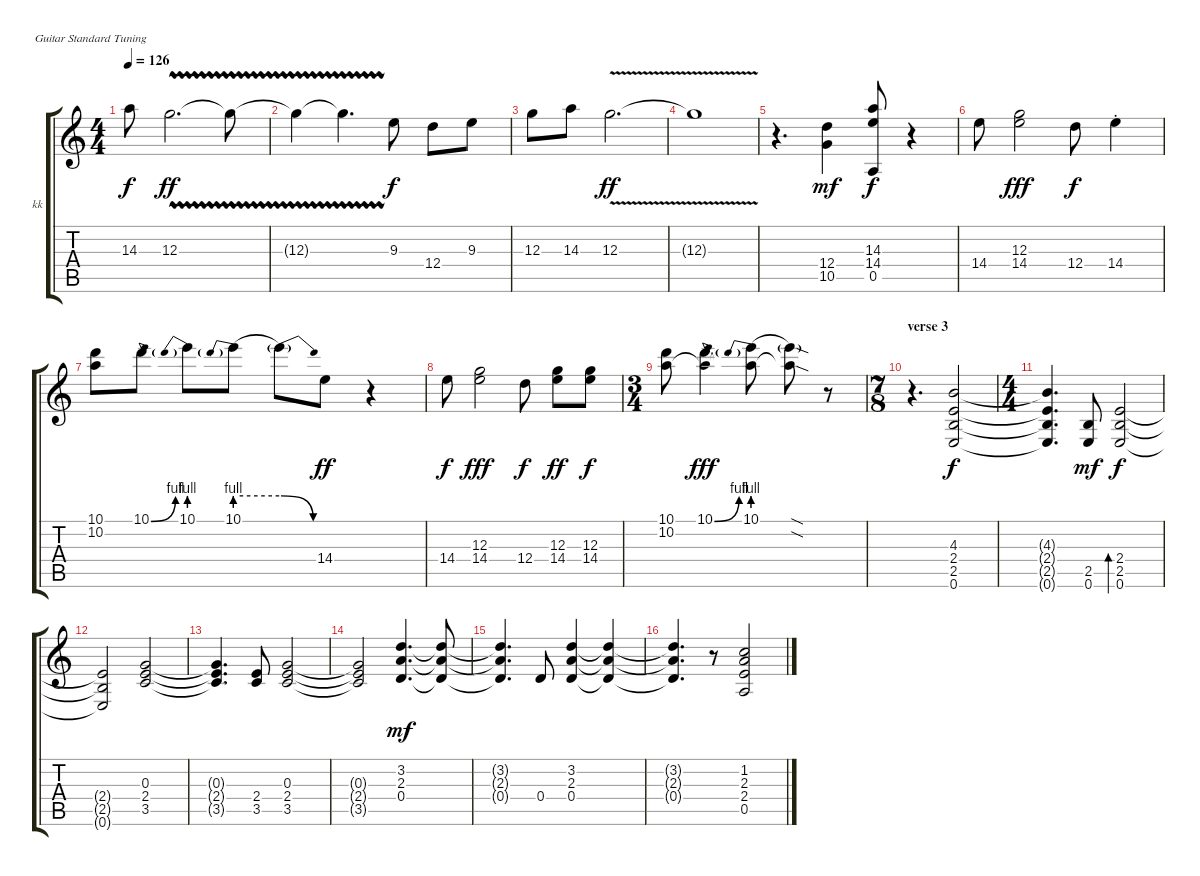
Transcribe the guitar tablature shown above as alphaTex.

\bracketExtendMode groupsimilarinstruments
\firstSystemTrackNameOrientation horizontal
\otherSystemsTrackNameOrientation horizontal
\track ("intro / rythm / solo - kk" "kk") {instrument electricguitarclean}
\staff {score tabs}
\tuning (E4 B3 G3 D3 A2 E2)
\ts (4 4)
\tempo 126
\clef g2
\ks c
14.3.8{dy f} 12.3{vw}.2{d dy ff} 12.3{vw t}.8 |
12.3{vw t}.4 12.3{vw t}.4{d} 9.3.8{dy f} 12.4.8 9.3.8 |
12.3.8 14.3.8 12.3{v}.2{d dy ff} |
12.3{v t}.1 |
r.4{d} (12.4 10.5).4{dy mf} (14.3 14.4 0.5).8{dy f} r.4 |
14.4.8 (12.3 14.4).2{dy fff} 12.4.8{dy f} 14.4{st}.4 |
(10.2 10.1).8 10.1{be (bend 0 0 15 4)}.8 10.1{be (prebend 0 4 60 4)}.8 10.1{be (prebend 0 4 60 4)}.8 10.1{be (release 0 4 15 0) t}.8 14.4.8{dy ff} r.4 |
14.4.8{dy f} (12.3 14.4).2{dy fff} 12.4.8{dy f} (14.4 12.3).8{dy ff} (12.3 14.4).8{dy f} |
\ts (3 4)
(10.2 10.1).8 (10.1{be (bend 0 0 15 4)} 10.2{t}).4{dy fff} (10.1{be (prebend 0 4 60 4)} 10.2{t}).8 (10.1{sod t} 10.2{sod t}).8 r.8 |
\ts (7 8)
\section ("" "verse 3")
r.4{d} (2.4 2.5 0.6 4.3).2{dy f} |
\ts (4 4)
(2.4{t} 2.5{t} 0.6{t} 4.3{t}).4{d} (2.5 0.6).8{dy mf} (2.4 2.5 0.6).2{bd 145 dy f} |
(2.4{t} 2.5{t} 0.6{t}).2 (0.3 2.4 3.5).2 |
(0.3{t} 2.4{t} 3.5{t}).4{d} (3.5 2.4).8 (3.5 2.4 0.3).2 |
(0.3{t} 2.4{t} 3.5{t}).2 (3.2 2.3 0.4).4{d dy mf} (0.4{t} 2.3{t} 3.2{t}).8 |
(0.4{t} 2.3{t} 3.2{t}).4{d} 0.4.8 (2.3 3.2 0.4).4 (2.3{t} 3.2{t} 0.4{t}).4 |
(3.2{t} 2.3{t} 0.4{t}).4{d} r.8 (2.3 2.4 0.5 1.2).2
